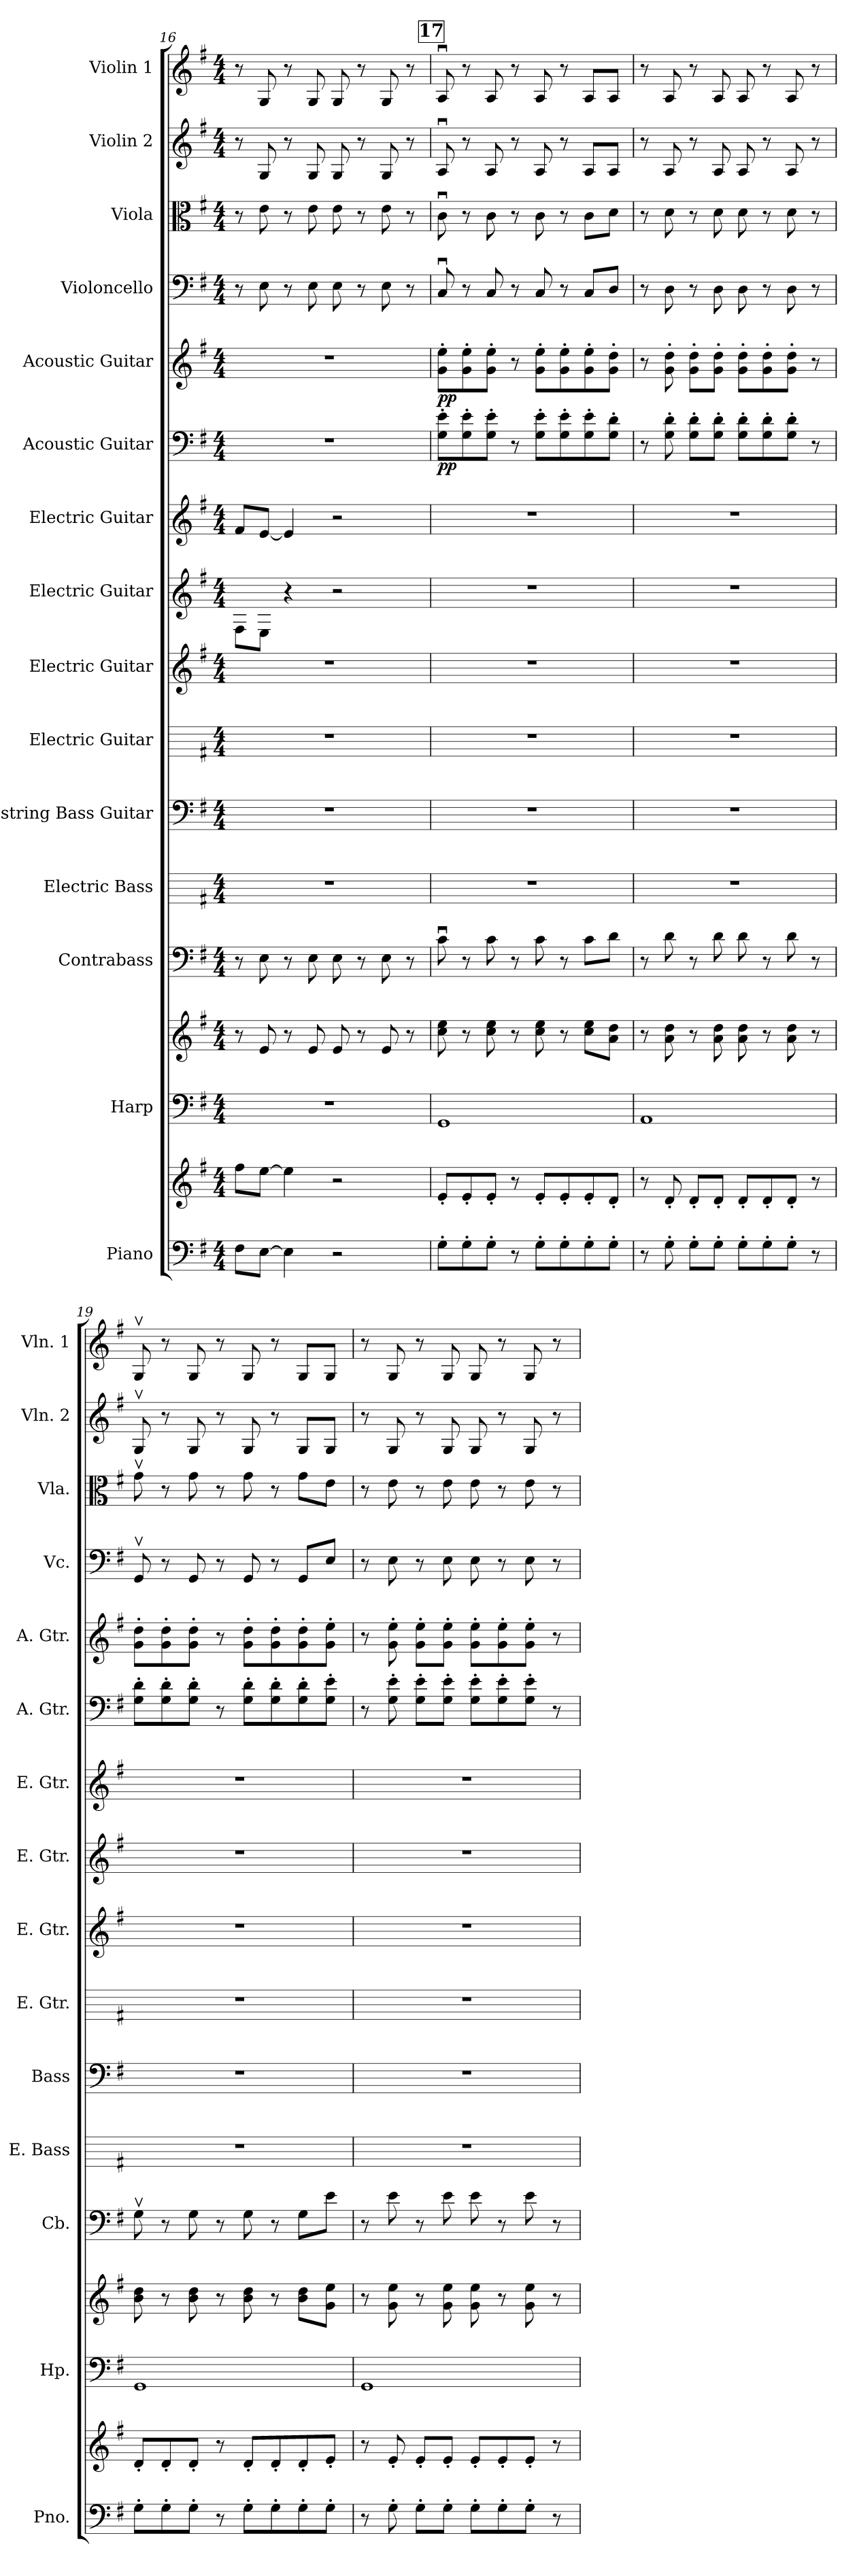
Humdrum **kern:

**kern	**kern	**dynam	**kern	**kern	**dynam	**kern	**kern	**kern	**kern	**kern	**kern	**kern	**kern	**dynam	**kern	**dynam	**kern	**kern	**kern	**kern
*part15	*part15	*part15	*part14	*part14	*part14	*part13	*part12	*part11	*part10	*part9	*part8	*part7	*part6	*part6	*part5	*part5	*part4	*part3	*part2	*part1
*staff17	*staff16	*staff16/17	*staff15	*staff14	*staff14/15	*staff13	*staff12	*staff11	*staff10	*staff9	*staff8	*staff7	*staff6	*staff6	*staff5	*staff5	*staff4	*staff3	*staff2	*staff1
*I"Piano	*	*	*I"Harp	*	*	*I"Contrabass	*I"Electric Bass	*I"4-string Bass Guitar	*I"Electric Guitar	*I"Electric Guitar	*I"Electric Guitar	*I"Electric Guitar	*I"Acoustic Guitar	*	*I"Acoustic Guitar	*	*I"Violoncello	*I"Viola	*I"Violin 2	*I"Violin 1
*I'Pno.	*	*	*I'Hp.	*	*	*I'Cb.	*I'E. Bass	*I'Bass	*I'E. Gtr.	*I'E. Gtr.	*I'E. Gtr.	*I'E. Gtr.	*I'A. Gtr.	*	*I'A. Gtr.	*	*I'Vc.	*I'Vla.	*I'Vln. 2	*I'Vln. 1
!!LO:PB:g=z
*clefF4	*clefG2	*	*clefF4	*clefG2	*	*clefF4	*	*clefF4	*	*clefG2	*	*clefG2	*	*	*clefG2	*	*clefF4	*clefC3	*clefG2	*clefG2
*	*	*	*	*	*	*ITrd7c12	*	*ITrd7c12	*	*ITrd7c12	*	*ITrd7c12	*	*	*ITrd7c12	*	*	*	*	*
*k[f#]	*k[f#]	*	*k[f#]	*k[f#]	*	*k[f#]	*k[f#]	*k[f#]	*k[f#]	*k[f#]	*k[f#]	*k[f#]	*k[f#]	*	*k[f#]	*	*k[f#]	*k[f#]	*k[f#]	*k[f#]
*G:	*G:	*	*G:	*G:	*	*G:	*G:	*G:	*G:	*G:	*G:	*G:	*G:	*	*G:	*	*G:	*G:	*G:	*G:
*M4/4	*M4/4	*	*M4/4	*M4/4	*	*M4/4	*M4/4	*M4/4	*M4/4	*M4/4	*M4/4	*M4/4	*M4/4	*	*M4/4	*	*M4/4	*M4/4	*M4/4	*M4/4
=16	=16	=16	=16	=16	=16	=16	=16	=16	=16	=16	=16	=16	=16	=16	=16	=16	=16	=16	=16	=16
8F#\L	8ff#\L	.	1r	8r	.	8r	1r	1r	1r	1r	8F#\L	8F#/L	1r	.	1r	.	8r	8r	8r	8r
[8E\J	[8ee\J	.	.	8e/	.	8EE\	.	.	.	.	8E\J	[8E/J	.	.	.	.	8E\	8e\	8G/	8G/
4E\]	4ee\]	.	.	8r	.	8r	.	.	.	.	4r	4E/]	.	.	.	.	8r	8r	8r	8r
.	.	.	.	8e/	.	8EE\	.	.	.	.	.	.	.	.	.	.	8E\	8e\	8G/	8G/
2r	2r	.	.	8e/	.	8EE\	.	.	.	.	2r	2r	.	.	.	.	8E\	8e\	8G/	8G/
.	.	.	.	8r	.	8r	.	.	.	.	.	.	.	.	.	.	8r	8r	8r	8r
.	.	.	.	8e/	.	8EE\	.	.	.	.	.	.	.	.	.	.	8E\	8e\	8G/	8G/
.	.	.	.	8r	.	8r	.	.	.	.	.	.	.	.	.	.	8r	8r	8r	8r
!!LO:REH:place=s1:a:B:t=17
=17	=17	=17	=17	=17	=17	=17	=17	=17	=17	=17	=17	=17	=17	=17	=17	=17	=17	=17	=17	=17
!	!	!LO:DY:b=2	!	!	!	!	!	!	!	!	!	!	!	!	!	!	!	!	!	!
!	!	!LO:DY:n=1:b	!	!	!LO:DY:b=2	!	!	!	!	!	!	!	!	!	!	!	!	!	!	!
!	!	!	!	!	!LO:DY:n=1:b	!	!	!	!	!	!	!	!	!LO:DY:b	!	!LO:DY:b	!	!	!	!
8G'\L	8e'/L	mp pp	1GG	8cc\ 8ee\	ppp mp	8Cu\	1r	1r	1r	1r	1r	1r	8G\' 8e\'L	pp	8G\' 8e\'L	pp	8Cu/	8cu\	8Au/	8Au/
8G'\	8e'/	.	.	8r	.	8r	.	.	.	.	.	.	8G\' 8e\'	.	8G\' 8e\'	.	8r	8r	8r	8r
8G'\J	8e'/J	.	.	8cc\ 8ee\	.	8C\	.	.	.	.	.	.	8G\' 8e\'J	.	8G\' 8e\'J	.	8C/	8c\	8A/	8A/
8r	8r	.	.	8r	.	8r	.	.	.	.	.	.	8r	.	8r	.	8r	8r	8r	8r
8G'\L	8e'/L	.	.	8cc\ 8ee\	.	8C\	.	.	.	.	.	.	8G\' 8e\'L	.	8G\' 8e\'L	.	8C/	8c\	8A/	8A/
8G'\	8e'/	.	.	8r	.	8r	.	.	.	.	.	.	8G\' 8e\'	.	8G\' 8e\'	.	8r	8r	8r	8r
8G'\	8e'/	.	.	8cc\ 8ee\L	.	8C\L	.	.	.	.	.	.	8G\' 8e\'	.	8G\' 8e\'	.	8C/L	8c\L	8A/L	8A/L
8G'\J	8d'/J	.	.	8a\ 8dd\J	.	8D\J	.	.	.	.	.	.	8G\' 8d\'J	.	8G\' 8d\'J	.	8D/J	8d\J	8A/J	8A/J
=18	=18	=18	=18	=18	=18	=18	=18	=18	=18	=18	=18	=18	=18	=18	=18	=18	=18	=18	=18	=18
8r	8r	.	1AA	8r	.	8r	1r	1r	1r	1r	1r	1r	8r	.	8r	.	8r	8r	8r	8r
8G'\	8d'/	.	.	8a\ 8dd\	.	8D\	.	.	.	.	.	.	8G\' 8d\'	.	8G\' 8d\'	.	8D\	8d\	8A/	8A/
8G'\L	8d'/L	.	.	8r	.	8r	.	.	.	.	.	.	8G\' 8d\'L	.	8G\' 8d\'L	.	8r	8r	8r	8r
8G'\J	8d'/J	.	.	8a\ 8dd\	.	8D\	.	.	.	.	.	.	8G\' 8d\'J	.	8G\' 8d\'J	.	8D\	8d\	8A/	8A/
8G'\L	8d'/L	.	.	8a\ 8dd\	.	8D\	.	.	.	.	.	.	8G\' 8d\'L	.	8G\' 8d\'L	.	8D\	8d\	8A/	8A/
8G'\	8d'/	.	.	8r	.	8r	.	.	.	.	.	.	8G\' 8d\'	.	8G\' 8d\'	.	8r	8r	8r	8r
8G'\J	8d'/J	.	.	8a\ 8dd\	.	8D\	.	.	.	.	.	.	8G\' 8d\'J	.	8G\' 8d\'J	.	8D\	8d\	8A/	8A/
8r	8r	.	.	8r	.	8r	.	.	.	.	.	.	8r	.	8r	.	8r	8r	8r	8r
=19	=19	=19	=19	=19	=19	=19	=19	=19	=19	=19	=19	=19	=19	=19	=19	=19	=19	=19	=19	=19
8G'\L	8d'/L	.	1GG	8b\ 8dd\	.	8GGv\	1r	1r	1r	1r	1r	1r	8G\' 8d\'L	.	8G\' 8d\'L	.	8GGv/	8gv\	8Gv/	8Gv/
8G'\	8d'/	.	.	8r	.	8r	.	.	.	.	.	.	8G\' 8d\'	.	8G\' 8d\'	.	8r	8r	8r	8r
8G'\J	8d'/J	.	.	8b\ 8dd\	.	8GG\	.	.	.	.	.	.	8G\' 8d\'J	.	8G\' 8d\'J	.	8GG/	8g\	8G/	8G/
8r	8r	.	.	8r	.	8r	.	.	.	.	.	.	8r	.	8r	.	8r	8r	8r	8r
8G'\L	8d'/L	.	.	8b\ 8dd\	.	8GG\	.	.	.	.	.	.	8G\' 8d\'L	.	8G\' 8d\'L	.	8GG/	8g\	8G/	8G/
8G'\	8d'/	.	.	8r	.	8r	.	.	.	.	.	.	8G\' 8d\'	.	8G\' 8d\'	.	8r	8r	8r	8r
8G'\	8d'/	.	.	8b\ 8dd\L	.	8GG\L	.	.	.	.	.	.	8G\' 8d\'	.	8G\' 8d\'	.	8GG/L	8g\L	8G/L	8G/L
8G'\J	8e'/J	.	.	8g\ 8ee\J	.	8E\J	.	.	.	.	.	.	8G\' 8e\'J	.	8G\' 8e\'J	.	8E/J	8e\J	8G/J	8G/J
=20	=20	=20	=20	=20	=20	=20	=20	=20	=20	=20	=20	=20	=20	=20	=20	=20	=20	=20	=20	=20
8r	8r	.	1GG	8r	.	8r	1r	1r	1r	1r	1r	1r	8r	.	8r	.	8r	8r	8r	8r
8G'\	8e'/	.	.	8g\ 8ee\	.	8E\	.	.	.	.	.	.	8G\' 8e\'	.	8G\' 8e\'	.	8E\	8e\	8G/	8G/
8G'\L	8e'/L	.	.	8r	.	8r	.	.	.	.	.	.	8G\' 8e\'L	.	8G\' 8e\'L	.	8r	8r	8r	8r
8G'\J	8e'/J	.	.	8g\ 8ee\	.	8E\	.	.	.	.	.	.	8G\' 8e\'J	.	8G\' 8e\'J	.	8E\	8e\	8G/	8G/
8G'\L	8e'/L	.	.	8g\ 8ee\	.	8E\	.	.	.	.	.	.	8G\' 8e\'L	.	8G\' 8e\'L	.	8E\	8e\	8G/	8G/
8G'\	8e'/	.	.	8r	.	8r	.	.	.	.	.	.	8G\' 8e\'	.	8G\' 8e\'	.	8r	8r	8r	8r
8G'\J	8e'/J	.	.	8g\ 8ee\	.	8E\	.	.	.	.	.	.	8G\' 8e\'J	.	8G\' 8e\'J	.	8E\	8e\	8G/	8G/
8r	8r	.	.	8r	.	8r	.	.	.	.	.	.	8r	.	8r	.	8r	8r	8r	8r
=	=	=	=	=	=	=	=	=	=	=	=	=	=	=	=	=	=	=	=	=
*-	*-	*-	*-	*-	*-	*-	*-	*-	*-	*-	*-	*-	*-	*-	*-	*-	*-	*-	*-	*-
